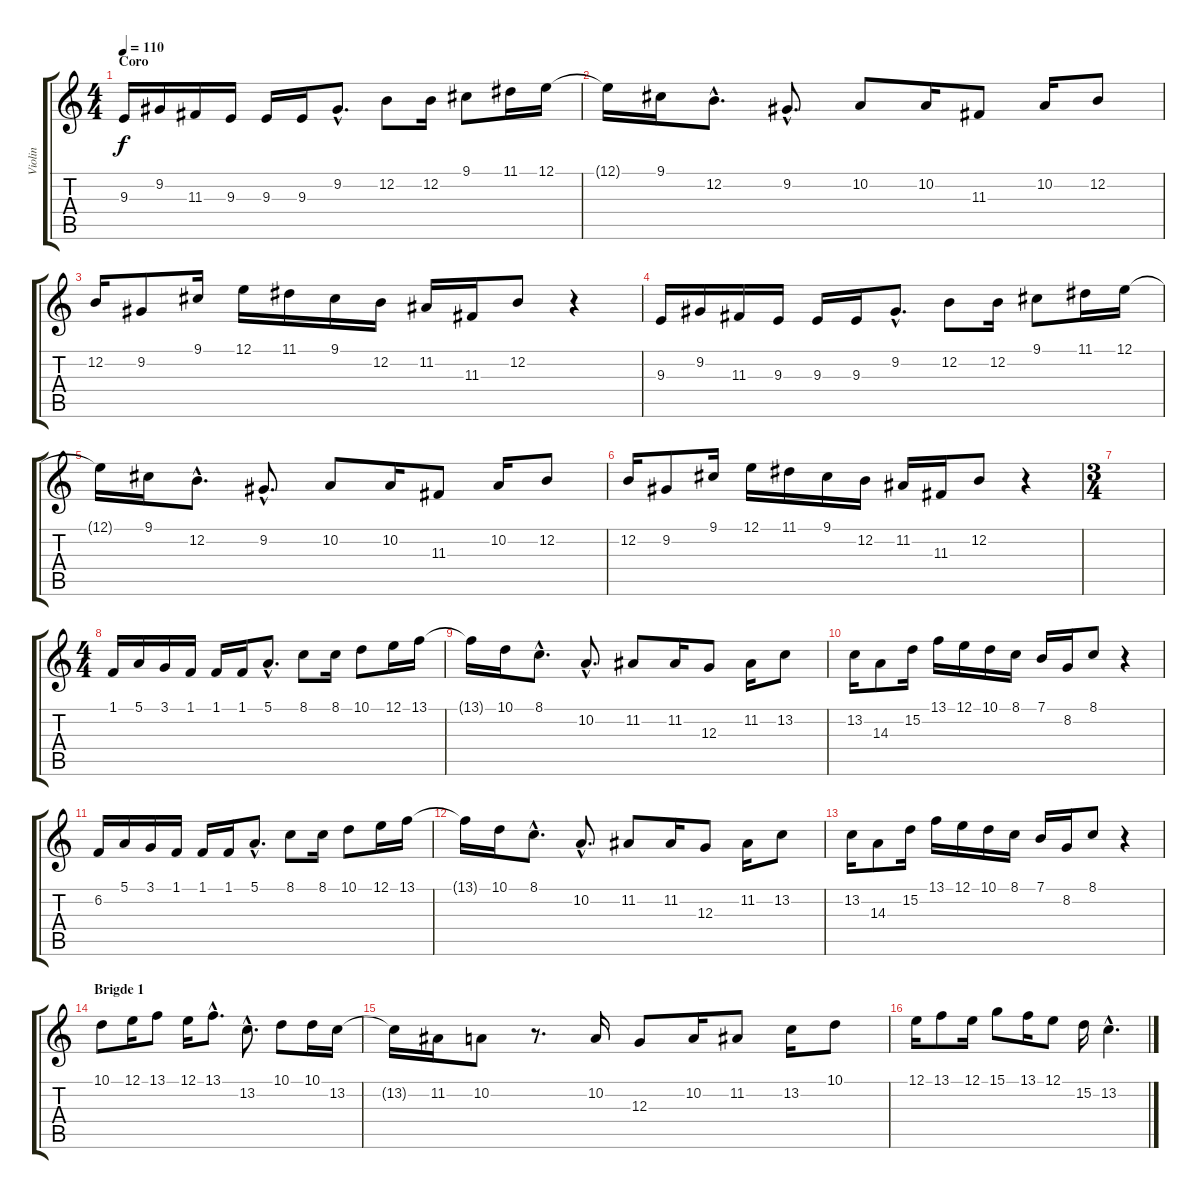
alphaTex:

\track ("Violin" "Violin") {instrument violin}
\staff {score tabs}
\tuning (E4 B3 G3 D3 A2 E2) {hide}
\ts (4 4)
\section ("" "Coro")
\tempo 110
\clef g2
\ks c
9.3.16{dy f} 9.2.16 11.3.16 9.3.16 9.3.16 9.3.16 9.2{hac}.8{d} 12.2.8 12.2.16 9.1.8 11.1.16 12.1.16 |
12.1{t}.16 9.1.16 12.2{hac}.8{d} 9.2{hac}.8{d} 10.2.8 10.2.16 11.3.8 10.2.16 12.2.8 |
12.2.16 9.2.8 9.1.16 12.1.16 11.1.16 9.1.16 12.2.16 11.2.16 11.3.16 12.2.8 r.4 |
9.3.16 9.2.16 11.3.16 9.3.16 9.3.16 9.3.16 9.2{hac}.8{d} 12.2.8 12.2.16 9.1.8 11.1.16 12.1.16 |
12.1{t}.16 9.1.16 12.2{hac}.8{d} 9.2{hac}.8{d} 10.2.8 10.2.16 11.3.8 10.2.16 12.2.8 |
12.2.16 9.2.8 9.1.16 12.1.16 11.1.16 9.1.16 12.2.16 11.2.16 11.3.16 12.2.8 r.4 |
\ts (3 4)
|
\ts (4 4)
1.1.16 5.1.16 3.1.16 1.1.16 1.1.16 1.1.16 5.1{hac}.8{d} 8.1.8 8.1.16 10.1.8 12.1.16 13.1.16 |
13.1{t}.16 10.1.16 8.1{hac}.8{d} 10.2{hac}.8{d} 11.2.8 11.2.16 12.3.8 11.2.16 13.2.8 |
13.2.16 14.3.8 15.2.16 13.1.16 12.1.16 10.1.16 8.1.16 7.1.16 8.2.16 8.1.8 r.4 |
6.2.16 5.1.16 3.1.16 1.1.16 1.1.16 1.1.16 5.1{hac}.8{d} 8.1.8 8.1.16 10.1.8 12.1.16 13.1.16 |
13.1{t}.16 10.1.16 8.1{hac}.8{d} 10.2{hac}.8{d} 11.2.8 11.2.16 12.3.8 11.2.16 13.2.8 |
13.2.16 14.3.8 15.2.16 13.1.16 12.1.16 10.1.16 8.1.16 7.1.16 8.2.16 8.1.8 r.4 |
\section ("" "Brigde 1")
10.1.8 12.1.16 13.1.8 12.1.16 13.1{hac}.8{d} 13.2{hac}.8{d} 10.1.8 10.1.16 13.2.16 |
13.2{t}.16 11.2.16 10.2.8 r.8{d} 10.2.16 12.3.8 10.2.16 11.2.8 13.2.16 10.1.8 |
12.1.16 13.1.8 12.1.16 15.1.8 13.1.16 12.1.8 15.2.16 13.2{hac}.4{d}
